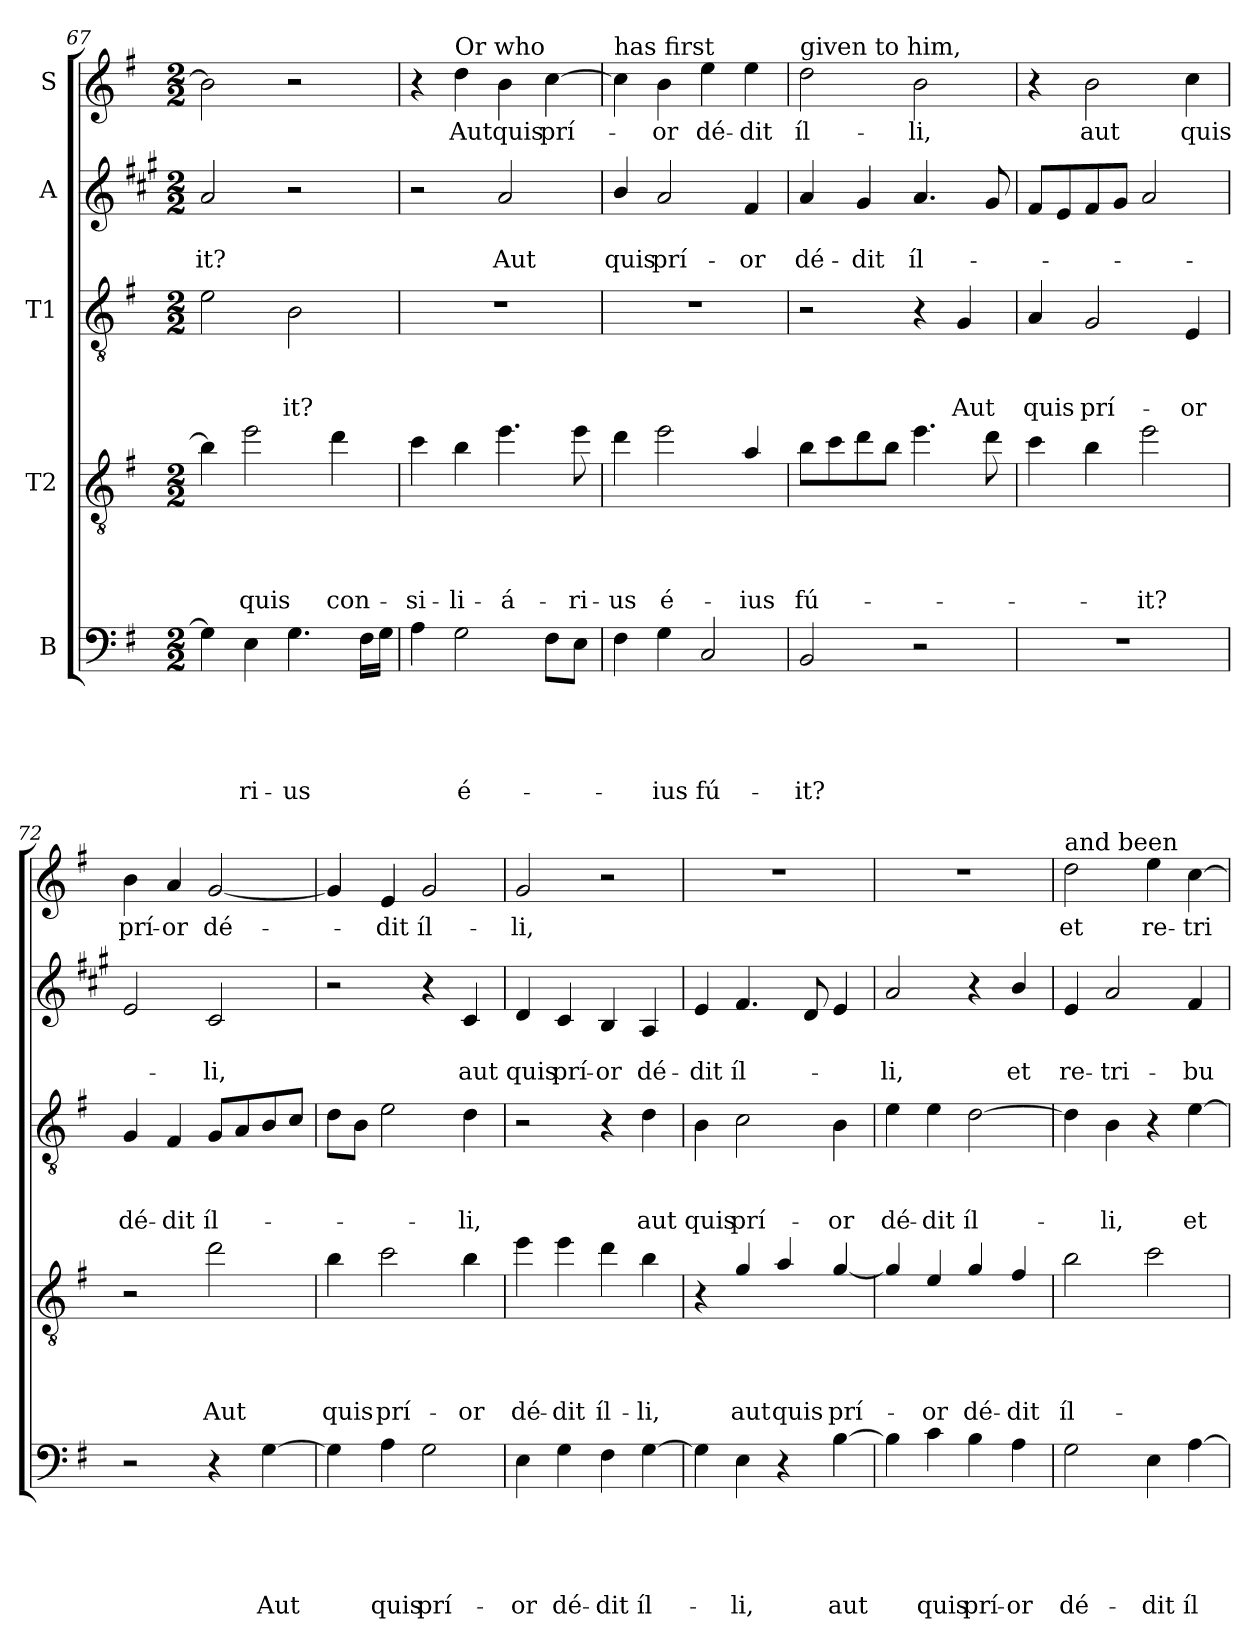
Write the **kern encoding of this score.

**kern	**text	**text	**text	**text	**text	**kern	**text	**text	**text	**text	**kern	**text	**text	**text	**kern	**text	**text	**kern	**text
*part5	*part5	*part5	*part5	*part5	*part5	*part4	*part4	*part4	*part4	*part4	*part3	*part3	*part3	*part3	*part2	*part2	*part2	*part1	*part1
*staff5	*staff5	*staff5	*staff5	*staff5	*staff5	*staff4	*staff4	*staff4	*staff4	*staff4	*staff3	*staff3	*staff3	*staff3	*staff2	*staff2	*staff2	*staff1	*staff1
*I"B	*	*	*	*	*	*I"T2	*	*	*	*	*I"T1	*	*	*	*I"A	*	*	*I"S	*
*clefF4	*	*	*	*	*	*clefGv2	*	*	*	*	*clefGv2	*	*	*	*clefG2	*	*	*clefG2	*
*	*	*	*	*	*	*ITrd8c14	*	*	*	*	*	*	*	*	*ITrd1c2	*	*	*	*
*k[f#]	*	*	*	*	*	*k[f#]	*	*	*	*	*k[f#]	*	*	*	*k[f#]	*	*	*k[f#]	*
*G:	*	*	*	*	*	*G:	*	*	*	*	*G:	*	*	*	*G:	*	*	*G:	*
*M2/2	*	*	*	*	*	*M2/2	*	*	*	*	*M2/2	*	*	*	*M2/2	*	*	*M2/2	*
=67	=67	=67	=67	=67	=67	=67	=67	=67	=67	=67	=67	=67	=67	=67	=67	=67	=67	=67	=67
!	!	!	!	!	!	!	!	!	!	!	!	!	!	!	!	!	!LO:LY:b	!	!
4G\]	.	.	.	.	.	4B\]	.	.	.	.	2e\	.	.	.	2g/	.	-it?	2b\]	.
!	!	!	!	!	!LO:LY:b	!	!	!	!	!LO:LY:b	!	!	!	!	!	!	!	!	!
4E\	.	.	.	.	-ri-	2e\	.	.	.	quis	.	.	.	.	.	.	.	.	.
!	!	!	!	!	!LO:LY:b	!	!	!	!	!	!	!	!	!LO:LY:b	!	!	!	!	!
4.G\	.	.	.	.	-us	.	.	.	.	.	2B\	.	.	-it?	2r	.	.	2r	.
!	!	!	!	!	!	!	!	!	!	!LO:LY:b	!	!	!	!	!	!	!	!	!
.	.	.	.	.	.	4d\	.	.	.	con-	.	.	.	.	.	.	.	.	.
16F#\LL	.	.	.	.	.	.	.	.	.	.	.	.	.	.	.	.	.	.	.
16G\JJ	.	.	.	.	.	.	.	.	.	.	.	.	.	.	.	.	.	.	.
=68	=68	=68	=68	=68	=68	=68	=68	=68	=68	=68	=68	=68	=68	=68	=68	=68	=68	=68	=68
!	!	!	!	!	!	!	!	!	!	!LO:LY:b	!	!	!	!	!	!	!	!	!
4A\	.	.	.	.	.	4c\	.	.	.	-si-	1r	.	.	.	2r	.	.	4r	.
!	!	!	!	!	!	!	!	!	!	!	!	!	!	!	!	!	!	!LO:TX:a:t=Or who	!
!	!	!	!	!	!LO:LY:b	!	!	!	!	!LO:LY:b	!	!	!	!	!	!	!	!	!LO:LY:b
2G\	.	.	.	.	é-	4B\	.	.	.	-li-	.	.	.	.	.	.	.	4dd\	Aut
!	!	!	!	!	!	!	!	!	!	!LO:LY:b	!	!	!	!	!	!	!LO:LY:b	!	!LO:LY:b
.	.	.	.	.	.	4.e\	.	.	.	-á-	.	.	.	.	2g/	.	Aut	4b\	quis
!	!	!	!	!	!	!	!	!	!	!	!	!	!	!	!	!	!	!	!LO:LY:b
8F#\L	.	.	.	.	.	.	.	.	.	.	.	.	.	.	.	.	.	[4cc\	prí-
!	!	!	!	!	!	!	!	!	!	!LO:LY:b	!	!	!	!	!	!	!	!	!
8E\J	.	.	.	.	.	8e\	.	.	.	-ri-	.	.	.	.	.	.	.	.	.
=69	=69	=69	=69	=69	=69	=69	=69	=69	=69	=69	=69	=69	=69	=69	=69	=69	=69	=69	=69
!	!	!	!	!	!	!	!	!	!	!	!	!	!	!	!	!	!	!LO:TX:a:t=has first	!
!	!	!	!	!	!	!	!	!	!	!LO:LY:b	!	!	!	!	!	!	!LO:LY:b	!	!
4F#\	.	.	.	.	.	4d\	.	.	.	-us	1r	.	.	.	4a/	.	quis	4cc\]	.
!	!	!	!	!	!LO:LY:b	!	!	!	!	!LO:LY:b	!	!	!	!	!	!	!LO:LY:b	!	!LO:LY:b
4G\	.	.	.	.	-ius	2e\	.	.	.	é-	.	.	.	.	2g/	.	prí-	4b\	-or
!	!	!	!	!	!LO:LY:b	!	!	!	!	!	!	!	!	!	!	!	!	!	!LO:LY:b
2C/	.	.	.	.	fú-	.	.	.	.	.	.	.	.	.	.	.	.	4ee\	dé-
!	!	!	!	!	!	!	!	!	!	!LO:LY:b	!	!	!	!	!	!	!LO:LY:b	!	!LO:LY:b
.	.	.	.	.	.	4A/	.	.	.	-ius	.	.	.	.	4e/	.	-or	4ee\	-dit
!!LO:PB:g=z
=70	=70	=70	=70	=70	=70	=70	=70	=70	=70	=70	=70	=70	=70	=70	=70	=70	=70	=70	=70
!	!	!	!	!	!	!	!	!	!	!	!	!	!	!	!	!	!	!LO:TX:a:t=given to him,	!
!	!	!	!	!	!LO:LY:b	!	!	!	!	!LO:LY:b	!	!	!	!	!	!	!LO:LY:b	!	!LO:LY:b
2BB/	.	.	.	.	-it?	8B\L	.	.	.	fú-	2r	.	.	.	4g/	.	dé-	2dd\	íl-
.	.	.	.	.	.	8c\	.	.	.	.	.	.	.	.	.	.	.	.	.
!	!	!	!	!	!	!	!	!	!	!	!	!	!	!	!	!	!LO:LY:b	!	!
.	.	.	.	.	.	8d\	.	.	.	.	.	.	.	.	4f#/	.	-dit	.	.
.	.	.	.	.	.	8B\J	.	.	.	.	.	.	.	.	.	.	.	.	.
!	!	!	!	!	!	!	!	!	!	!	!	!	!	!	!	!	!LO:LY:b	!	!LO:LY:b
2r	.	.	.	.	.	4.e\	.	.	.	.	4r	.	.	.	4.g/	.	íl-	2b\	-li,
!	!	!	!	!	!	!	!	!	!	!	!	!	!	!LO:LY:b	!	!	!	!	!
.	.	.	.	.	.	.	.	.	.	.	4G/	.	.	Aut	.	.	.	.	.
.	.	.	.	.	.	8d\	.	.	.	.	.	.	.	.	8f#/	.	.	.	.
=71	=71	=71	=71	=71	=71	=71	=71	=71	=71	=71	=71	=71	=71	=71	=71	=71	=71	=71	=71
!	!	!	!	!	!	!	!	!	!	!	!	!	!	!LO:LY:b	!	!	!	!	!
1r	.	.	.	.	.	4c\	.	.	.	.	4A/	.	.	quis	8e/L	.	.	4r	.
.	.	.	.	.	.	.	.	.	.	.	.	.	.	.	8d/	.	.	.	.
!	!	!	!	!	!	!	!	!	!	!	!	!	!	!LO:LY:b	!	!	!	!	!LO:LY:b
.	.	.	.	.	.	4B\	.	.	.	.	2G/	.	.	prí-	8e/	.	.	2b\	aut
.	.	.	.	.	.	.	.	.	.	.	.	.	.	.	8f#/J	.	.	.	.
!	!	!	!	!	!	!	!	!	!	!LO:LY:b	!	!	!	!	!	!	!	!	!
.	.	.	.	.	.	2e\	.	.	.	-it?	.	.	.	.	2g/	.	.	.	.
!	!	!	!	!	!	!	!	!	!	!	!	!	!	!LO:LY:b	!	!	!	!	!LO:LY:b
.	.	.	.	.	.	.	.	.	.	.	4E/	.	.	-or	.	.	.	4cc\	quis
=72	=72	=72	=72	=72	=72	=72	=72	=72	=72	=72	=72	=72	=72	=72	=72	=72	=72	=72	=72
!	!	!	!	!	!	!	!	!	!	!	!	!	!	!LO:LY:b	!	!	!	!	!LO:LY:b
2r	.	.	.	.	.	2r	.	.	.	.	4G/	.	.	dé-	2d/	.	.	4b\	prí-
!	!	!	!	!	!	!	!	!	!	!	!	!	!	!LO:LY:b	!	!	!	!	!LO:LY:b
.	.	.	.	.	.	.	.	.	.	.	4F#/	.	.	-dit	.	.	.	4a/	-or
!	!	!	!	!	!	!	!	!	!	!LO:LY:b	!	!	!	!LO:LY:b	!	!	!LO:LY:b	!	!LO:LY:b
4r	.	.	.	.	.	2d\	.	.	.	Aut	8G/L	.	.	íl-	2B/	.	-li,	[2g/	dé-
.	.	.	.	.	.	.	.	.	.	.	8A/	.	.	.	.	.	.	.	.
!	!	!	!	!	!LO:LY:b	!	!	!	!	!	!	!	!	!	!	!	!	!	!
[4G\	.	.	.	.	Aut	.	.	.	.	.	8B/	.	.	.	.	.	.	.	.
.	.	.	.	.	.	.	.	.	.	.	8c/J	.	.	.	.	.	.	.	.
=73	=73	=73	=73	=73	=73	=73	=73	=73	=73	=73	=73	=73	=73	=73	=73	=73	=73	=73	=73
!	!	!	!	!	!	!	!	!	!	!LO:LY:b	!	!	!	!	!	!	!	!	!
4G\]	.	.	.	.	.	4B\	.	.	.	quis	8d\L	.	.	.	2r	.	.	4g/]	.
.	.	.	.	.	.	.	.	.	.	.	8B\J	.	.	.	.	.	.	.	.
!	!	!	!	!	!LO:LY:b	!	!	!	!	!LO:LY:b	!	!	!	!	!	!	!	!	!LO:LY:b
4A\	.	.	.	.	quis	2c\	.	.	.	prí-	2e\	.	.	.	.	.	.	4e/	-dit
!	!	!	!	!	!LO:LY:b	!	!	!	!	!	!	!	!	!	!	!	!	!	!LO:LY:b
2G\	.	.	.	.	prí-	.	.	.	.	.	.	.	.	.	4r	.	.	2g/	íl-
!	!	!	!	!	!	!	!	!	!	!LO:LY:b	!	!	!	!LO:LY:b	!	!	!LO:LY:b	!	!
.	.	.	.	.	.	4B\	.	.	.	-or	4d\	.	.	-li,	4B/	.	aut	.	.
=74	=74	=74	=74	=74	=74	=74	=74	=74	=74	=74	=74	=74	=74	=74	=74	=74	=74	=74	=74
!	!	!	!	!	!LO:LY:b	!	!	!	!	!LO:LY:b	!	!	!	!	!	!	!LO:LY:b	!	!LO:LY:b
4E\	.	.	.	.	-or	4e\	.	.	.	dé-	2r	.	.	.	4c/	.	quis	2g/	-li,
!	!	!	!	!	!LO:LY:b	!	!	!	!	!LO:LY:b	!	!	!	!	!	!	!LO:LY:b	!	!
4G\	.	.	.	.	dé-	4e\	.	.	.	-dit	.	.	.	.	4B/	.	prí-	.	.
!	!	!	!	!	!LO:LY:b	!	!	!	!	!LO:LY:b	!	!	!	!	!	!	!LO:LY:b	!	!
4F#\	.	.	.	.	-dit	4d\	.	.	.	íl-	4r	.	.	.	4A/	.	-or	2r	.
!	!	!	!	!	!LO:LY:b	!	!	!	!	!LO:LY:b	!	!	!	!LO:LY:b	!	!	!LO:LY:b	!	!
[4G\	.	.	.	.	íl-	4B\	.	.	.	-li,	4d\	.	.	aut	4G/	.	dé-	.	.
!!LO:LB:g=z
=75	=75	=75	=75	=75	=75	=75	=75	=75	=75	=75	=75	=75	=75	=75	=75	=75	=75	=75	=75
!	!	!	!	!	!	!	!	!	!	!	!	!	!	!LO:LY:b	!	!	!LO:LY:b	!	!
4G\]	.	.	.	.	.	4r	.	.	.	.	4B\	.	.	quis	4d/	.	-dit	1r	.
!	!	!	!	!	!LO:LY:b	!	!	!	!	!LO:LY:b	!	!	!	!LO:LY:b	!	!	!LO:LY:b	!	!
4E\	.	.	.	.	-li,	4G/	.	.	.	aut	2c\	.	.	prí-	4.e/	.	íl-	.	.
!	!	!	!	!	!	!	!	!	!	!LO:LY:b	!	!	!	!	!	!	!	!	!
4r	.	.	.	.	.	4A/	.	.	.	quis	.	.	.	.	.	.	.	.	.
.	.	.	.	.	.	.	.	.	.	.	.	.	.	.	8c/	.	.	.	.
!	!	!	!	!	!LO:LY:b	!	!	!	!	!LO:LY:b	!	!	!	!LO:LY:b	!	!	!	!	!
[4B\	.	.	.	.	aut	[4G/	.	.	.	prí-	4B\	.	.	-or	4d/	.	.	.	.
=76	=76	=76	=76	=76	=76	=76	=76	=76	=76	=76	=76	=76	=76	=76	=76	=76	=76	=76	=76
!	!	!	!	!	!	!	!	!	!	!	!	!	!	!LO:LY:b	!	!	!LO:LY:b	!	!
4B\]	.	.	.	.	.	4G/]	.	.	.	.	4e\	.	.	dé-	2g/	.	-li,	1r	.
!	!	!	!	!	!LO:LY:b	!	!	!	!	!LO:LY:b	!	!	!	!LO:LY:b	!	!	!	!	!
4c\	.	.	.	.	quis	4E/	.	.	.	-or	4e\	.	.	-dit	.	.	.	.	.
!	!	!	!	!	!LO:LY:b	!	!	!	!	!LO:LY:b	!	!	!	!LO:LY:b	!	!	!	!	!
4B\	.	.	.	.	prí-	4G/	.	.	.	dé-	[2d\	.	.	íl-	4r	.	.	.	.
!	!	!	!	!	!LO:LY:b	!	!	!	!	!LO:LY:b	!	!	!	!	!	!	!LO:LY:b	!	!
4A\	.	.	.	.	-or	4F#/	.	.	.	-dit	.	.	.	.	4a/	.	et	.	.
=77	=77	=77	=77	=77	=77	=77	=77	=77	=77	=77	=77	=77	=77	=77	=77	=77	=77	=77	=77
!	!	!	!	!	!	!	!	!	!	!	!	!	!	!	!	!	!	!LO:TX:a:t=and been	!
!	!	!	!	!	!LO:LY:b	!	!	!	!	!LO:LY:b	!	!	!	!	!	!	!LO:LY:b	!	!LO:LY:b
2G\	.	.	.	.	dé-	2B\	.	.	.	íl-	4d\]	.	.	.	4d/	.	re-	2dd\	et
!	!	!	!	!	!	!	!	!	!	!	!	!	!	!LO:LY:b	!	!	!LO:LY:b	!	!
.	.	.	.	.	.	.	.	.	.	.	4B\	.	.	-li,	2g/	.	-tri-	.	.
!	!	!	!	!	!LO:LY:b	!	!	!	!	!	!	!	!	!	!	!	!	!	!LO:LY:b
4E\	.	.	.	.	-dit	2c\	.	.	.	.	4r	.	.	.	.	.	.	4ee\	re-
!	!	!	!	!	!LO:LY:b	!	!	!	!	!	!	!	!	!LO:LY:b	!	!	!LO:LY:b	!	!LO:LY:b
[4A\	.	.	.	.	íl-	.	.	.	.	.	[4e\	.	.	et	4e/	.	-bu-	[4cc\	-tri-
=	=	=	=	=	=	=	=	=	=	=	=	=	=	=	=	=	=	=	=
*-	*-	*-	*-	*-	*-	*-	*-	*-	*-	*-	*-	*-	*-	*-	*-	*-	*-	*-	*-
